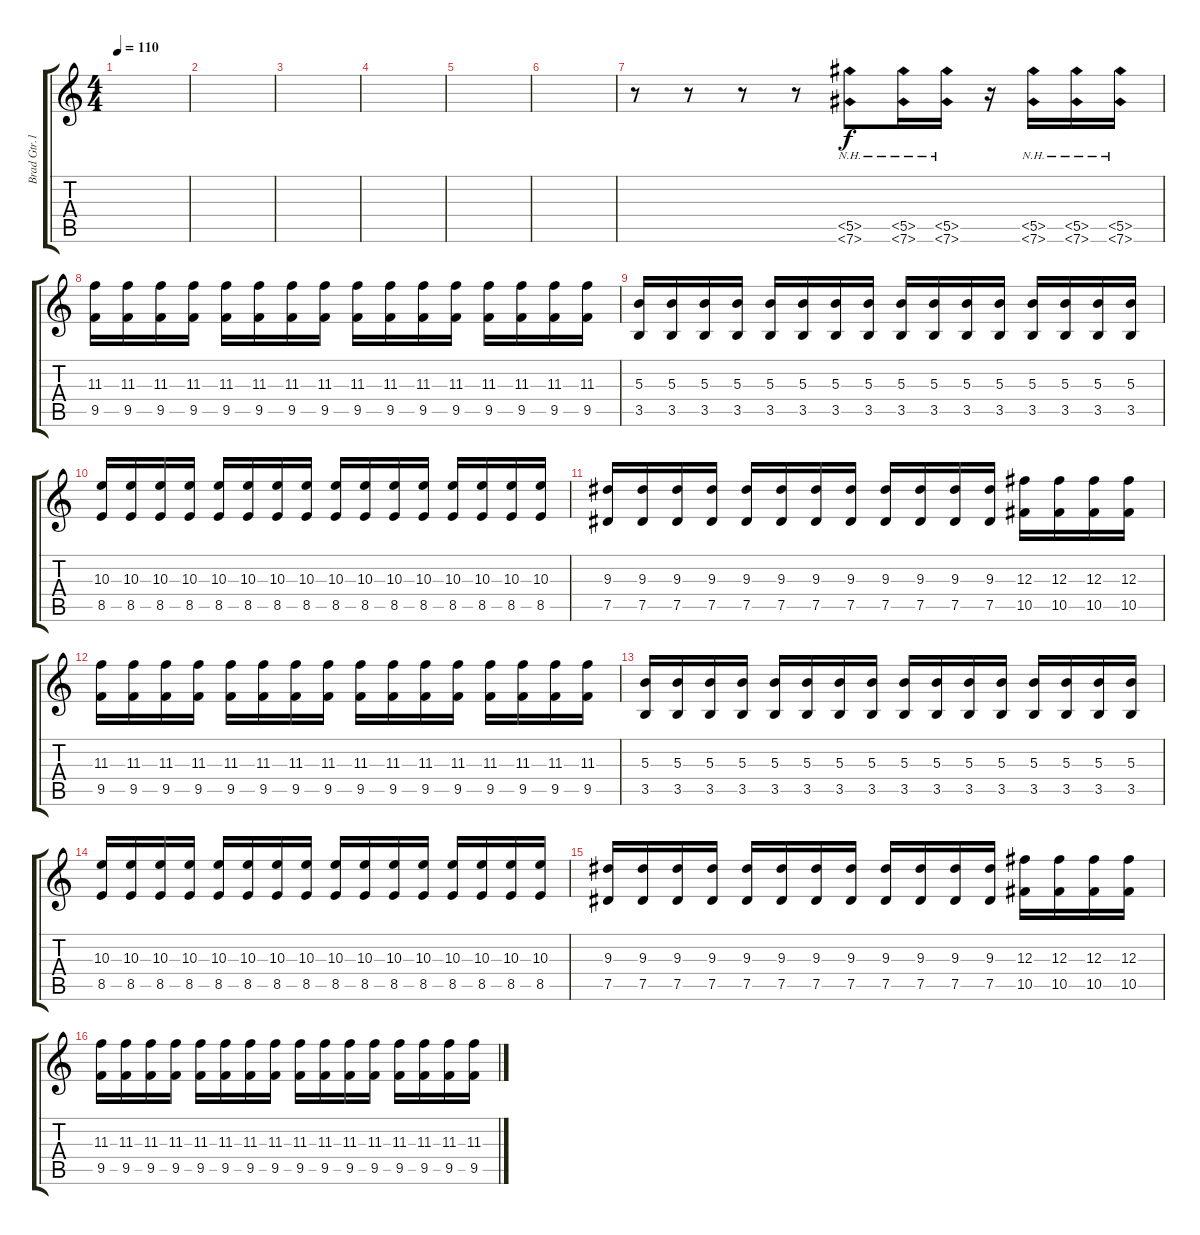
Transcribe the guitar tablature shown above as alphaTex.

\track ("Brad Gtr.1" "Brad Gtr.1") {instrument distortionguitar}
\staff {score tabs}
\tuning (Eb4 Bb3 Gb3 Db3 Ab2 Db2) {hide}
\ts (4 4)
\tempo 110
\clef g2
\ks c
|
|
|
|
|
|
r.8 r.8 r.8 r.8 (5.5{nh} 7.6{nh}).8{volume 16} (5.5{nh} 7.6{nh}).16 (5.5{nh} 7.6{nh}).16 r.16 (5.5{nh} 7.6{nh}).16 (5.5{nh} 7.6{nh}).16 (5.5{nh} 7.6{nh}).16 |
(11.3 9.5).16 (11.3 9.5).16 (11.3 9.5).16 (11.3 9.5).16 (11.3 9.5).16 (11.3 9.5).16 (11.3 9.5).16 (11.3 9.5).16 (11.3 9.5).16 (11.3 9.5).16 (11.3 9.5).16 (11.3 9.5).16 (11.3 9.5).16 (11.3 9.5).16 (11.3 9.5).16 (11.3 9.5).16 |
(5.3 3.5).16 (5.3 3.5).16 (5.3 3.5).16 (5.3 3.5).16 (5.3 3.5).16 (5.3 3.5).16 (5.3 3.5).16 (5.3 3.5).16 (5.3 3.5).16 (5.3 3.5).16 (5.3 3.5).16 (5.3 3.5).16 (5.3 3.5).16 (5.3 3.5).16 (5.3 3.5).16 (5.3 3.5).16 |
(10.3 8.5).16 (10.3 8.5).16 (10.3 8.5).16 (10.3 8.5).16 (10.3 8.5).16 (10.3 8.5).16 (10.3 8.5).16 (10.3 8.5).16 (10.3 8.5).16 (10.3 8.5).16 (10.3 8.5).16 (10.3 8.5).16 (10.3 8.5).16 (10.3 8.5).16 (10.3 8.5).16 (10.3 8.5).16 |
(9.3 7.5).16 (9.3 7.5).16 (9.3 7.5).16 (9.3 7.5).16 (9.3 7.5).16 (9.3 7.5).16 (9.3 7.5).16 (9.3 7.5).16 (9.3 7.5).16 (9.3 7.5).16 (9.3 7.5).16 (9.3 7.5).16 (12.3 10.5).16 (12.3 10.5).16 (12.3 10.5).16 (12.3 10.5).16 |
(11.3 9.5).16 (11.3 9.5).16 (11.3 9.5).16 (11.3 9.5).16 (11.3 9.5).16 (11.3 9.5).16 (11.3 9.5).16 (11.3 9.5).16 (11.3 9.5).16 (11.3 9.5).16 (11.3 9.5).16 (11.3 9.5).16 (11.3 9.5).16 (11.3 9.5).16 (11.3 9.5).16 (11.3 9.5).16 |
(5.3 3.5).16 (5.3 3.5).16 (5.3 3.5).16 (5.3 3.5).16 (5.3 3.5).16 (5.3 3.5).16 (5.3 3.5).16 (5.3 3.5).16 (5.3 3.5).16 (5.3 3.5).16 (5.3 3.5).16 (5.3 3.5).16 (5.3 3.5).16 (5.3 3.5).16 (5.3 3.5).16 (5.3 3.5).16 |
(10.3 8.5).16 (10.3 8.5).16 (10.3 8.5).16 (10.3 8.5).16 (10.3 8.5).16 (10.3 8.5).16 (10.3 8.5).16 (10.3 8.5).16 (10.3 8.5).16 (10.3 8.5).16 (10.3 8.5).16 (10.3 8.5).16 (10.3 8.5).16 (10.3 8.5).16 (10.3 8.5).16 (10.3 8.5).16 |
(9.3 7.5).16 (9.3 7.5).16 (9.3 7.5).16 (9.3 7.5).16 (9.3 7.5).16 (9.3 7.5).16 (9.3 7.5).16 (9.3 7.5).16 (9.3 7.5).16 (9.3 7.5).16 (9.3 7.5).16 (9.3 7.5).16 (12.3 10.5).16 (12.3 10.5).16 (12.3 10.5).16 (12.3 10.5).16 |
(11.3 9.5).16 (11.3 9.5).16 (11.3 9.5).16 (11.3 9.5).16 (11.3 9.5).16 (11.3 9.5).16 (11.3 9.5).16 (11.3 9.5).16 (11.3 9.5).16 (11.3 9.5).16 (11.3 9.5).16 (11.3 9.5).16 (11.3 9.5).16 (11.3 9.5).16 (11.3 9.5).16 (11.3 9.5).16
